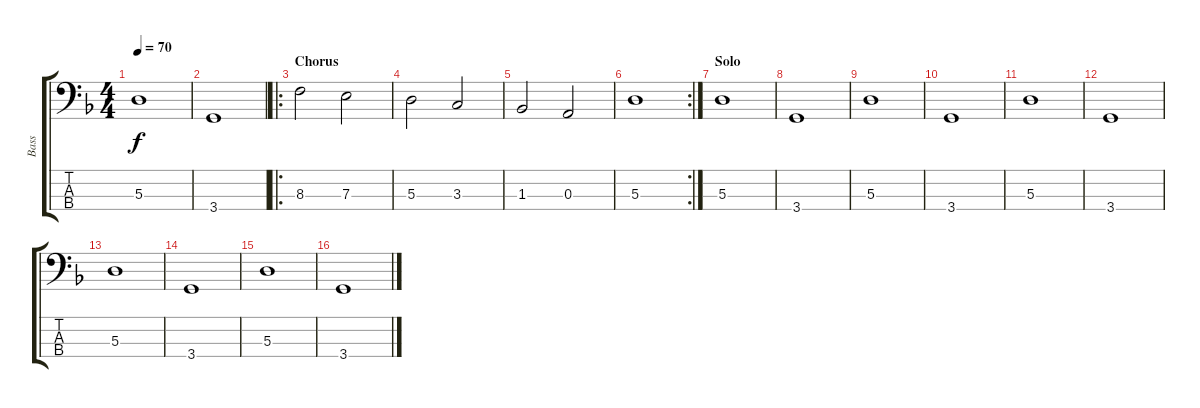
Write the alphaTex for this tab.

\track ("Bass" "Bass") {instrument electricbasspick}
\staff {score tabs}
\tuning (G2 D2 A1 E1) {hide}
\ts (4 4)
\tempo 70
\clef f4
\ks f
5.3.1{dy f} |
3.4.1 |
\ro
\section ("" "Chorus")
8.3.2 7.3.2 |
5.3.2 3.3.2 |
1.3.2 0.3.2 |
\rc 2
5.3.1 |
\section ("" "Solo")
5.3.1 |
3.4.1 |
5.3.1 |
3.4.1 |
5.3.1 |
3.4.1 |
5.3.1 |
3.4.1 |
5.3.1 |
3.4.1
